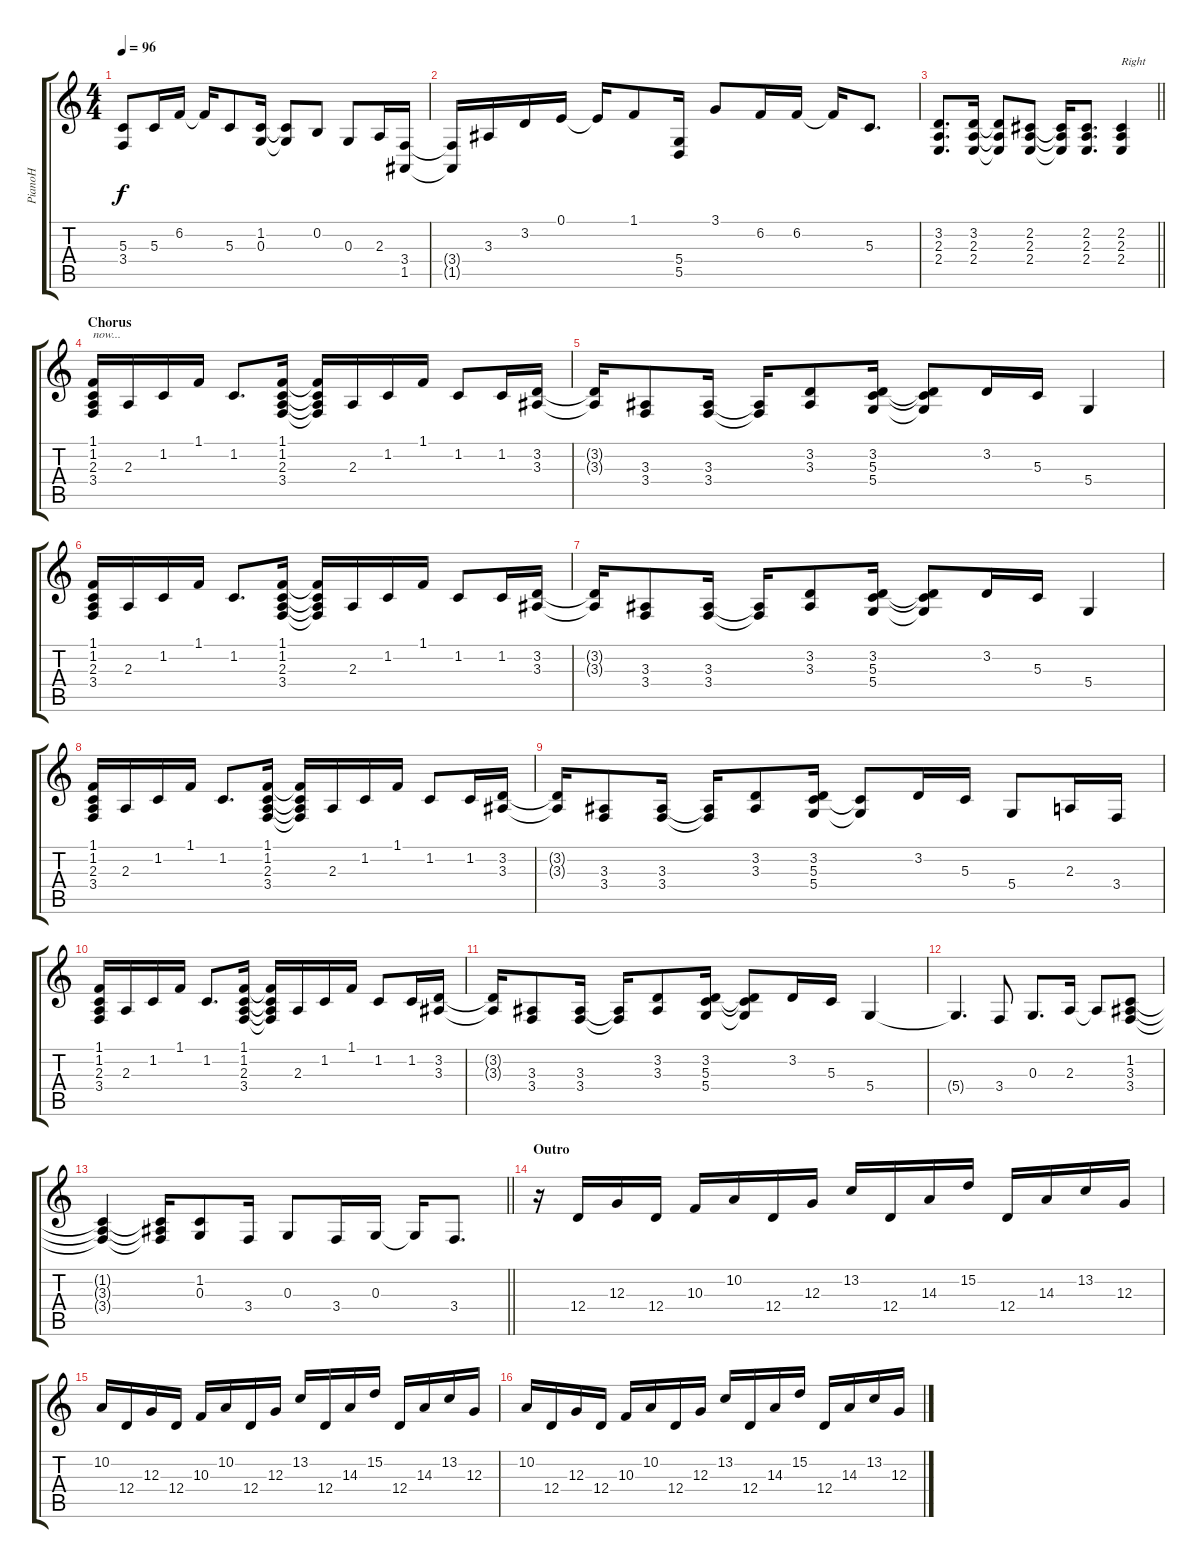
\track ("PianoH" "PianoH") {instrument acousticgrandpiano}
\staff {score tabs}
\tuning (E4 B3 G3 D3 A2 E2) {hide}
\ts (4 4)
\tempo 96
\clef g2
\ks c
(5.3{t} 3.4{t}).8{dy f} 5.3.16 6.2.16 6.2{t}.16 5.3.8 (1.2 0.3).16 (1.2{t} 0.3{t}).8 0.2.8 0.3.8 2.3.16 (3.4 1.5).16 |
(3.4{t} 1.5{t}).16 3.3.16 3.2.16 0.1.16 0.1{t}.16 1.1.8 (5.4 5.5).16 3.1.8 6.2.16 6.2.16 6.2{t}.16 5.3.8{d} |
\barLineRight lightlight
(3.2 2.3 2.4).8{d} (3.2 2.3 2.4).16 (3.2{t} 2.3{t} 2.4{t}).8 (2.2 2.3 2.4).8 (2.2{t} 2.3{t} 2.4{t}).16 (2.2 2.3 2.4).8{d} (2.2 2.3 2.4).4{txt "Right"} |
\section ("" "Chorus")
(1.1 1.2 2.3 3.4).16{txt "now..."} 2.3.16 1.2.16 1.1.16 1.2.8{d} (1.1 1.2 2.3 3.4).16 (1.1{t} 1.2{t} 2.3{t} 3.4{t}).16 2.3.16 1.2.16 1.1.16 1.2.8 1.2.16 (3.2 3.3).16 |
(3.2{t} 3.3{t}).16 (3.3 3.4).8 (3.3 3.4).16 (3.3{t} 3.4{t}).16 (3.2 3.3).8 (3.2 5.3 5.4).16 (3.2{t} 5.3{t} 5.4{t}).8 3.2.16 5.3.16 5.4.4 |
(1.1 1.2 2.3 3.4).16 2.3.16 1.2.16 1.1.16 1.2.8{d} (1.1 1.2 2.3 3.4).16 (1.1{t} 1.2{t} 2.3{t} 3.4{t}).16 2.3.16 1.2.16 1.1.16 1.2.8 1.2.16 (3.2 3.3).16 |
(3.2{t} 3.3{t}).16 (3.3 3.4).8 (3.3 3.4).16 (3.3{t} 3.4{t}).16 (3.2 3.3).8 (3.2 5.3 5.4).16 (3.2{t} 5.3{t} 5.4{t}).8 3.2.16 5.3.16 5.4.4 |
(1.1 1.2 2.3 3.4).16 2.3.16 1.2.16 1.1.16 1.2.8{d} (1.1 1.2 2.3 3.4).16 (1.1{t} 1.2{t} 2.3{t} 3.4{t}).16 2.3.16 1.2.16 1.1.16 1.2.8 1.2.16 (3.2 3.3).16 |
(3.2{t} 3.3{t}).16 (3.3 3.4).8 (3.3 3.4).16 (3.3{t} 3.4{t}).16 (3.2 3.3).8 (3.2 5.3 5.4).16 (5.3{t} 5.4{t}).8 3.2.16 5.3.16 5.4.8 2.3.16 3.4.16 |
(1.1 1.2 2.3 3.4).16 2.3.16 1.2.16 1.1.16 1.2.8{d} (1.1 1.2 2.3 3.4).16 (1.1{t} 1.2{t} 2.3{t} 3.4{t}).16 2.3.16 1.2.16 1.1.16 1.2.8 1.2.16 (3.2 3.3).16 |
(3.2{t} 3.3{t}).16 (3.3 3.4).8 (3.3 3.4).16 (3.3{t} 3.4{t}).16 (3.2 3.3).8 (3.2 5.3 5.4).16 (3.2{t} 5.3{t} 5.4{t}).8 3.2.16 5.3.16 5.4.4 |
5.4{t}.4{d} 3.4.8 0.3.8{d} 2.3.16 2.3{t}.8 (1.2 3.3 3.4).8 |
\barLineRight lightlight
(1.2{t} 3.3{t} 3.4{t}).4 (1.2{t} 3.3{t} 3.4{t}).16 (1.2 0.3).8 3.4.16 0.3.8 3.4.16 0.3.16 0.3{t}.16 3.4.8{d} |
\section ("" "Outro")
r.16 12.4.16 12.3.16 12.4.16 10.3.16 10.2.16 12.4.16 12.3.16 13.2.16 12.4.16 14.3.16 15.2.16 12.4.16 14.3.16 13.2.16 12.3.16 |
10.2.16 12.4.16 12.3.16 12.4.16 10.3.16 10.2.16 12.4.16 12.3.16 13.2.16 12.4.16 14.3.16 15.2.16 12.4.16 14.3.16 13.2.16 12.3.16 |
10.2.16 12.4.16 12.3.16 12.4.16 10.3.16 10.2.16 12.4.16 12.3.16 13.2.16 12.4.16 14.3.16 15.2.16 12.4.16 14.3.16 13.2.16 12.3.16
